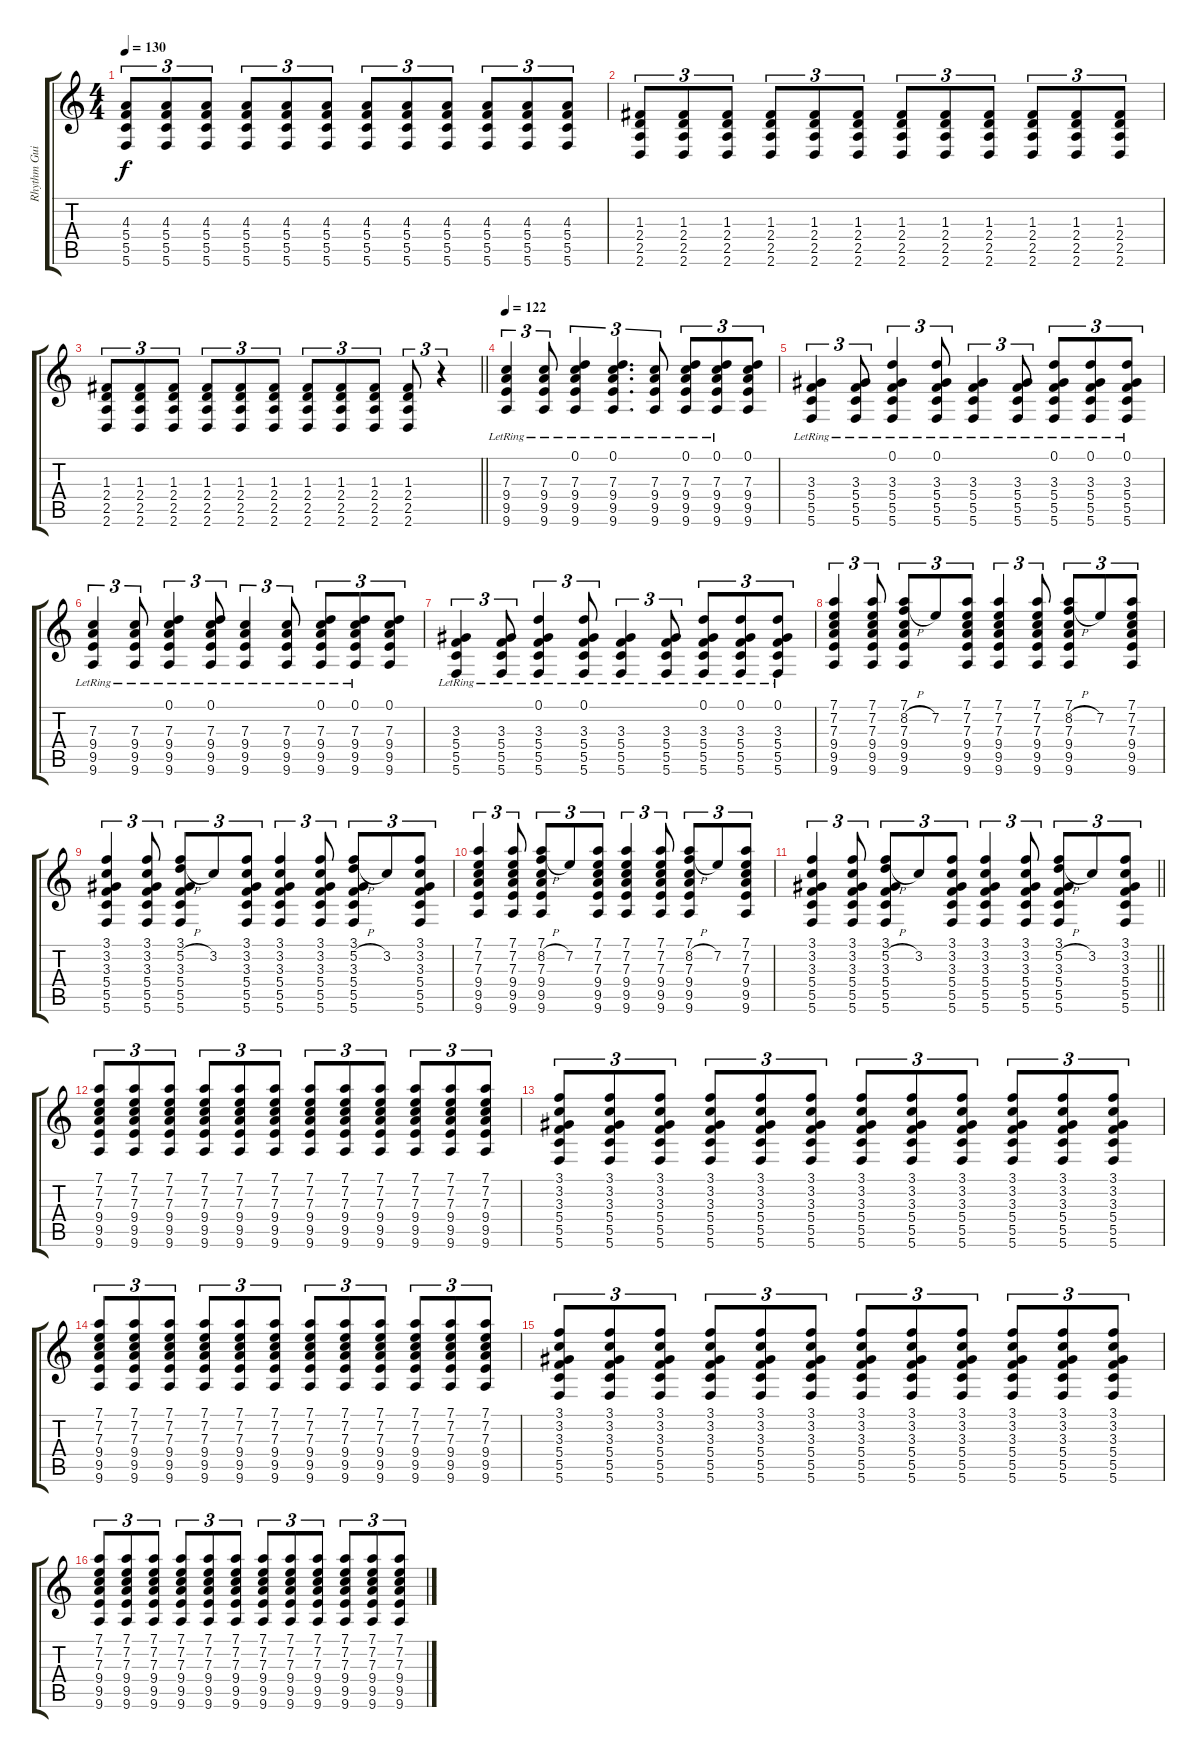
\track ("Rhythm Guitar 2" "Rhythm Gui") {instrument distortionguitar}
\staff {score tabs}
\tuning (D4 A3 F3 C3 G2 C2) {hide}
\ts (4 4)
\tempo 130
\clef g2
\ks c
(4.3 5.4 5.5 5.6).8{tu (3 2) dy f} (4.3 5.4 5.5 5.6).8{tu (3 2)} (4.3 5.4 5.5 5.6).8{tu (3 2)} (4.3 5.4 5.5 5.6).8{tu (3 2)} (4.3 5.4 5.5 5.6).8{tu (3 2)} (4.3 5.4 5.5 5.6).8{tu (3 2)} (4.3 5.4 5.5 5.6).8{tu (3 2)} (4.3 5.4 5.5 5.6).8{tu (3 2)} (4.3 5.4 5.5 5.6).8{tu (3 2)} (4.3 5.4 5.5 5.6).8{tu (3 2)} (4.3 5.4 5.5 5.6).8{tu (3 2)} (4.3 5.4 5.5 5.6).8{tu (3 2)} |
(1.3 2.4 2.5 2.6).8{tu (3 2)} (1.3 2.4 2.5 2.6).8{tu (3 2)} (1.3 2.4 2.5 2.6).8{tu (3 2)} (1.3 2.4 2.5 2.6).8{tu (3 2)} (1.3 2.4 2.5 2.6).8{tu (3 2)} (1.3 2.4 2.5 2.6).8{tu (3 2)} (1.3 2.4 2.5 2.6).8{tu (3 2)} (1.3 2.4 2.5 2.6).8{tu (3 2)} (1.3 2.4 2.5 2.6).8{tu (3 2)} (1.3 2.4 2.5 2.6).8{tu (3 2)} (1.3 2.4 2.5 2.6).8{tu (3 2)} (1.3 2.4 2.5 2.6).8{tu (3 2)} |
\barLineRight lightlight
(1.3 2.4 2.5 2.6).8{tu (3 2)} (1.3 2.4 2.5 2.6).8{tu (3 2)} (1.3 2.4 2.5 2.6).8{tu (3 2)} (1.3 2.4 2.5 2.6).8{tu (3 2)} (1.3 2.4 2.5 2.6).8{tu (3 2)} (1.3 2.4 2.5 2.6).8{tu (3 2)} (1.3 2.4 2.5 2.6).8{tu (3 2)} (1.3 2.4 2.5 2.6).8{tu (3 2)} (1.3 2.4 2.5 2.6).8{tu (3 2)} (1.3 2.4 2.5 2.6).8{tu (3 2)} r.4{tu (3 2)} |
\tempo 122
(7.3{lr} 9.4{lr} 9.5{lr} 9.6{lr}).4{tu (3 2) volume 14 instrument acousticguitarnylon} (7.3{lr} 9.4{lr} 9.5{lr} 9.6{lr}).8{tu (3 2)} (0.1{lr} 7.3{lr} 9.4{lr} 9.5{lr} 9.6{lr}).4{tu (3 2)} (0.1{lr} 7.3{lr} 9.4{lr} 9.5{lr} 9.6{lr}).4{d tu (3 2)} (7.3{lr} 9.4{lr} 9.5{lr} 9.6{lr}).8{tu (3 2)} (0.1{lr} 7.3{lr} 9.4{lr} 9.5{lr} 9.6{lr}).8{tu (3 2)} (0.1{lr} 7.3{lr} 9.4{lr} 9.5{lr} 9.6{lr}).8{tu (3 2)} (0.1 7.3 9.4 9.5 9.6).8{tu (3 2)} |
(3.3{lr} 5.4{lr} 5.5{lr} 5.6{lr}).4{tu (3 2)} (3.3{lr} 5.4{lr} 5.5{lr} 5.6{lr}).8{tu (3 2)} (0.1{lr} 3.3{lr} 5.4{lr} 5.5{lr} 5.6{lr}).4{tu (3 2)} (0.1{lr} 3.3{lr} 5.4{lr} 5.5{lr} 5.6{lr}).8{tu (3 2)} (3.3{lr} 5.4{lr} 5.5{lr} 5.6{lr}).4{tu (3 2)} (3.3{lr} 5.4{lr} 5.5{lr} 5.6{lr}).8{tu (3 2)} (0.1{lr} 3.3{lr} 5.4{lr} 5.5{lr} 5.6{lr}).8{tu (3 2)} (0.1{lr} 3.3{lr} 5.4{lr} 5.5{lr} 5.6{lr}).8{tu (3 2)} (0.1{lr} 3.3{lr} 5.4{lr} 5.5{lr} 5.6{lr}).8{tu (3 2)} |
(7.3{lr} 9.4{lr} 9.5{lr} 9.6{lr}).4{tu (3 2)} (7.3{lr} 9.4{lr} 9.5{lr} 9.6{lr}).8{tu (3 2)} (0.1{lr} 7.3{lr} 9.4{lr} 9.5{lr} 9.6{lr}).4{tu (3 2)} (0.1{lr} 7.3{lr} 9.4{lr} 9.5{lr} 9.6{lr}).8{tu (3 2)} (7.3{lr} 9.4{lr} 9.5{lr} 9.6{lr}).4{tu (3 2)} (7.3{lr} 9.4{lr} 9.5{lr} 9.6{lr}).8{tu (3 2)} (0.1{lr} 7.3{lr} 9.4{lr} 9.5{lr} 9.6{lr}).8{tu (3 2)} (0.1{lr} 7.3{lr} 9.4{lr} 9.5{lr} 9.6{lr}).8{tu (3 2)} (0.1 7.3 9.4 9.5 9.6).8{tu (3 2)} |
(3.3{lr} 5.4{lr} 5.5{lr} 5.6{lr}).4{tu (3 2)} (3.3{lr} 5.4{lr} 5.5{lr} 5.6{lr}).8{tu (3 2)} (0.1{lr} 3.3{lr} 5.4{lr} 5.5{lr} 5.6{lr}).4{tu (3 2)} (0.1{lr} 3.3{lr} 5.4{lr} 5.5{lr} 5.6{lr}).8{tu (3 2)} (3.3{lr} 5.4{lr} 5.5{lr} 5.6{lr}).4{tu (3 2)} (3.3{lr} 5.4{lr} 5.5{lr} 5.6{lr}).8{tu (3 2)} (0.1{lr} 3.3{lr} 5.4{lr} 5.5{lr} 5.6{lr}).8{tu (3 2)} (0.1{lr} 3.3{lr} 5.4{lr} 5.5{lr} 5.6{lr}).8{tu (3 2)} (0.1{lr} 3.3{lr} 5.4{lr} 5.5{lr} 5.6{lr}).8{tu (3 2)} |
(7.1 7.2 7.3 9.4 9.5 9.6).4{tu (3 2)} (7.1 7.2 7.3 9.4 9.5 9.6).8{tu (3 2)} (7.1 8.2{h} 7.3 9.4 9.5 9.6).8{tu (3 2)} 7.2.8{tu (3 2)} (7.1 7.2 7.3 9.4 9.5 9.6).8{tu (3 2)} (7.1 7.2 7.3 9.4 9.5 9.6).4{tu (3 2)} (7.1 7.2 7.3 9.4 9.5 9.6).8{tu (3 2)} (7.1 8.2{h} 7.3 9.4 9.5 9.6).8{tu (3 2)} 7.2.8{tu (3 2)} (7.1 7.2 7.3 9.4 9.5 9.6).8{tu (3 2)} |
(3.1 3.2 3.3 5.4 5.5 5.6).4{tu (3 2)} (3.1 3.2 3.3 5.4 5.5 5.6).8{tu (3 2)} (3.1 5.2{h} 3.3 5.4 5.5 5.6).8{tu (3 2)} 3.2.8{tu (3 2)} (3.1 3.2 3.3 5.4 5.5 5.6).8{tu (3 2)} (3.1 3.2 3.3 5.4 5.5 5.6).4{tu (3 2)} (3.1 3.2 3.3 5.4 5.5 5.6).8{tu (3 2)} (3.1 5.2{h} 3.3 5.4 5.5 5.6).8{tu (3 2)} 3.2.8{tu (3 2)} (3.1 3.2 3.3 5.4 5.5 5.6).8{tu (3 2)} |
(7.1 7.2 7.3 9.4 9.5 9.6).4{tu (3 2)} (7.1 7.2 7.3 9.4 9.5 9.6).8{tu (3 2)} (7.1 8.2{h} 7.3 9.4 9.5 9.6).8{tu (3 2)} 7.2.8{tu (3 2)} (7.1 7.2 7.3 9.4 9.5 9.6).8{tu (3 2)} (7.1 7.2 7.3 9.4 9.5 9.6).4{tu (3 2)} (7.1 7.2 7.3 9.4 9.5 9.6).8{tu (3 2)} (7.1 8.2{h} 7.3 9.4 9.5 9.6).8{tu (3 2)} 7.2.8{tu (3 2)} (7.1 7.2 7.3 9.4 9.5 9.6).8{tu (3 2)} |
\barLineRight lightlight
(3.1 3.2 3.3 5.4 5.5 5.6).4{tu (3 2)} (3.1 3.2 3.3 5.4 5.5 5.6).8{tu (3 2)} (3.1 5.2{h} 3.3 5.4 5.5 5.6).8{tu (3 2)} 3.2.8{tu (3 2)} (3.1 3.2 3.3 5.4 5.5 5.6).8{tu (3 2)} (3.1 3.2 3.3 5.4 5.5 5.6).4{tu (3 2)} (3.1 3.2 3.3 5.4 5.5 5.6).8{tu (3 2)} (3.1 5.2{h} 3.3 5.4 5.5 5.6).8{tu (3 2)} 3.2.8{tu (3 2)} (3.1 3.2 3.3 5.4 5.5 5.6).8{tu (3 2)} |
(7.1 7.2 7.3 9.4 9.5 9.6).8{tu (3 2) instrument distortionguitar} (7.1 7.2 7.3 9.4 9.5 9.6).8{tu (3 2)} (7.1 7.2 7.3 9.4 9.5 9.6).8{tu (3 2)} (7.1 7.2 7.3 9.4 9.5 9.6).8{tu (3 2)} (7.1 7.2 7.3 9.4 9.5 9.6).8{tu (3 2)} (7.1 7.2 7.3 9.4 9.5 9.6).8{tu (3 2)} (7.1 7.2 7.3 9.4 9.5 9.6).8{tu (3 2)} (7.1 7.2 7.3 9.4 9.5 9.6).8{tu (3 2)} (7.1 7.2 7.3 9.4 9.5 9.6).8{tu (3 2)} (7.1 7.2 7.3 9.4 9.5 9.6).8{tu (3 2)} (7.1 7.2 7.3 9.4 9.5 9.6).8{tu (3 2)} (7.1 7.2 7.3 9.4 9.5 9.6).8{tu (3 2)} |
(3.1 3.2 3.3 5.4 5.5 5.6).8{tu (3 2)} (3.1 3.2 3.3 5.4 5.5 5.6).8{tu (3 2)} (3.1 3.2 3.3 5.4 5.5 5.6).8{tu (3 2)} (3.1 3.2 3.3 5.4 5.5 5.6).8{tu (3 2)} (3.1 3.2 3.3 5.4 5.5 5.6).8{tu (3 2)} (3.1 3.2 3.3 5.4 5.5 5.6).8{tu (3 2)} (3.1 3.2 3.3 5.4 5.5 5.6).8{tu (3 2)} (3.1 3.2 3.3 5.4 5.5 5.6).8{tu (3 2)} (3.1 3.2 3.3 5.4 5.5 5.6).8{tu (3 2)} (3.1 3.2 3.3 5.4 5.5 5.6).8{tu (3 2)} (3.1 3.2 3.3 5.4 5.5 5.6).8{tu (3 2)} (3.1 3.2 3.3 5.4 5.5 5.6).8{tu (3 2)} |
(7.1 7.2 7.3 9.4 9.5 9.6).8{tu (3 2)} (7.1 7.2 7.3 9.4 9.5 9.6).8{tu (3 2)} (7.1 7.2 7.3 9.4 9.5 9.6).8{tu (3 2)} (7.1 7.2 7.3 9.4 9.5 9.6).8{tu (3 2)} (7.1 7.2 7.3 9.4 9.5 9.6).8{tu (3 2)} (7.1 7.2 7.3 9.4 9.5 9.6).8{tu (3 2)} (7.1 7.2 7.3 9.4 9.5 9.6).8{tu (3 2)} (7.1 7.2 7.3 9.4 9.5 9.6).8{tu (3 2)} (7.1 7.2 7.3 9.4 9.5 9.6).8{tu (3 2)} (7.1 7.2 7.3 9.4 9.5 9.6).8{tu (3 2)} (7.1 7.2 7.3 9.4 9.5 9.6).8{tu (3 2)} (7.1 7.2 7.3 9.4 9.5 9.6).8{tu (3 2)} |
(3.1 3.2 3.3 5.4 5.5 5.6).8{tu (3 2)} (3.1 3.2 3.3 5.4 5.5 5.6).8{tu (3 2)} (3.1 3.2 3.3 5.4 5.5 5.6).8{tu (3 2)} (3.1 3.2 3.3 5.4 5.5 5.6).8{tu (3 2)} (3.1 3.2 3.3 5.4 5.5 5.6).8{tu (3 2)} (3.1 3.2 3.3 5.4 5.5 5.6).8{tu (3 2)} (3.1 3.2 3.3 5.4 5.5 5.6).8{tu (3 2)} (3.1 3.2 3.3 5.4 5.5 5.6).8{tu (3 2)} (3.1 3.2 3.3 5.4 5.5 5.6).8{tu (3 2)} (3.1 3.2 3.3 5.4 5.5 5.6).8{tu (3 2)} (3.1 3.2 3.3 5.4 5.5 5.6).8{tu (3 2)} (3.1 3.2 3.3 5.4 5.5 5.6).8{tu (3 2)} |
(7.1 7.2 7.3 9.4 9.5 9.6).8{tu (3 2)} (7.1 7.2 7.3 9.4 9.5 9.6).8{tu (3 2)} (7.1 7.2 7.3 9.4 9.5 9.6).8{tu (3 2)} (7.1 7.2 7.3 9.4 9.5 9.6).8{tu (3 2)} (7.1 7.2 7.3 9.4 9.5 9.6).8{tu (3 2)} (7.1 7.2 7.3 9.4 9.5 9.6).8{tu (3 2)} (7.1 7.2 7.3 9.4 9.5 9.6).8{tu (3 2)} (7.1 7.2 7.3 9.4 9.5 9.6).8{tu (3 2)} (7.1 7.2 7.3 9.4 9.5 9.6).8{tu (3 2)} (7.1 7.2 7.3 9.4 9.5 9.6).8{tu (3 2)} (7.1 7.2 7.3 9.4 9.5 9.6).8{tu (3 2)} (7.1 7.2 7.3 9.4 9.5 9.6).8{tu (3 2)}
